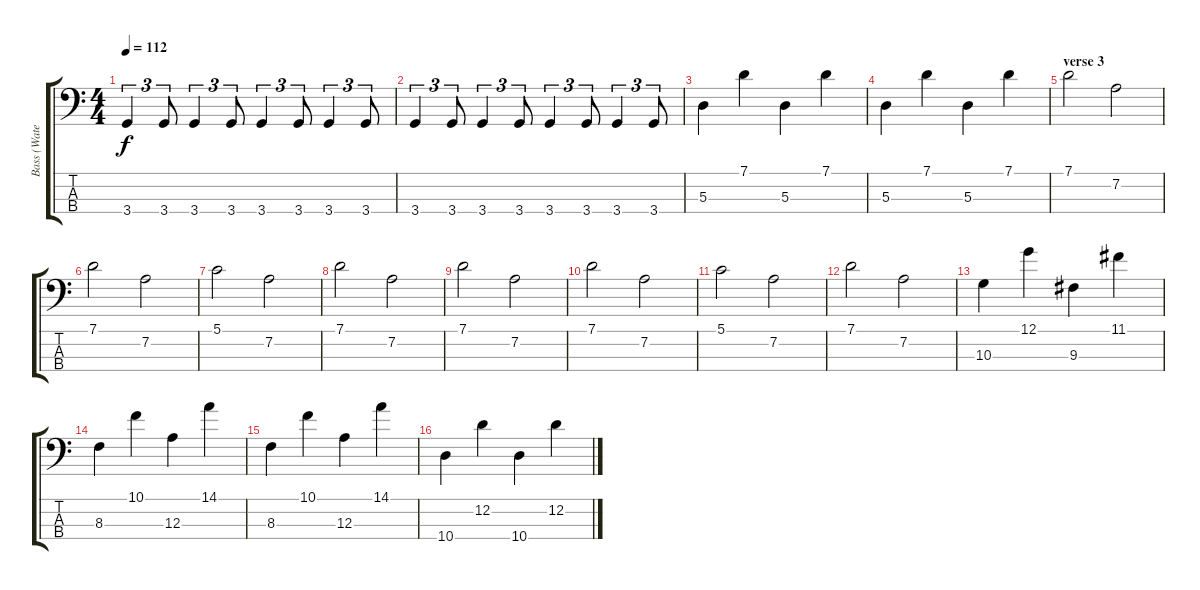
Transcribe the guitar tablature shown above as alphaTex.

\track ("Bass (Waters)" "Bass (Wate") {instrument electricbasspick}
\staff {score tabs}
\tuning (G2 D2 A1 E1) {hide}
\ts (4 4)
\tempo 112
\clef f4
\ks c
3.4.4{tu (3 2) dy f} 3.4.8{tu (3 2)} 3.4.4{tu (3 2)} 3.4.8{tu (3 2)} 3.4.4{tu (3 2)} 3.4.8{tu (3 2)} 3.4.4{tu (3 2)} 3.4.8{tu (3 2)} |
3.4.4{tu (3 2)} 3.4.8{tu (3 2)} 3.4.4{tu (3 2)} 3.4.8{tu (3 2)} 3.4.4{tu (3 2)} 3.4.8{tu (3 2)} 3.4.4{tu (3 2)} 3.4.8{tu (3 2)} |
5.3.4 7.1.4 5.3.4 7.1.4 |
5.3.4 7.1.4 5.3.4 7.1.4 |
\section ("" "verse 3")
7.1.2 7.2.2 |
7.1.2 7.2.2 |
5.1.2 7.2.2 |
7.1.2 7.2.2 |
7.1.2 7.2.2 |
7.1.2 7.2.2 |
5.1.2 7.2.2 |
7.1.2 7.2.2 |
10.3.4 12.1.4 9.3.4 11.1.4 |
8.3.4 10.1.4 12.3.4 14.1.4 |
8.3.4 10.1.4 12.3.4 14.1.4 |
10.4.4 12.2.4 10.4.4 12.2.4
